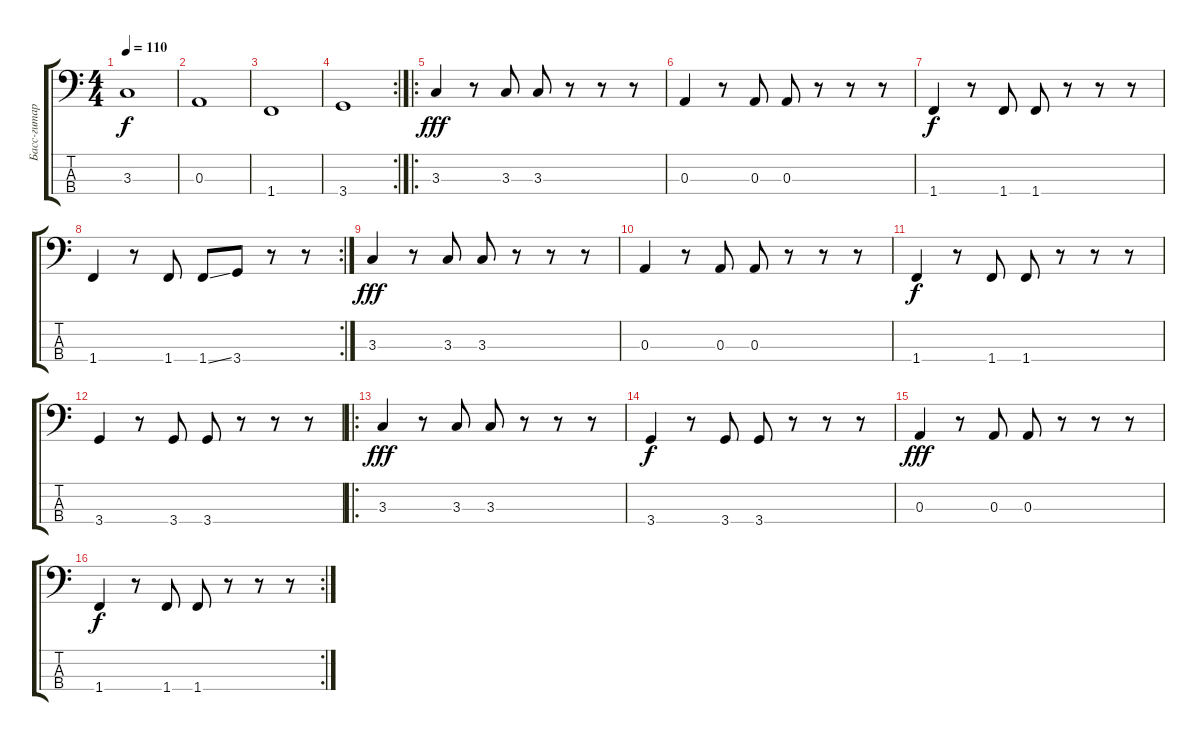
\track ("Басс-гитара" "Басс-гитар") {instrument fretlessbass}
\staff {score tabs}
\tuning (G2 D2 A1 E1) {hide}
\ts (4 4)
\tempo 110
\clef f4
\ks c
3.3.1{dy f volume 10 instrument fretlessbass} |
0.3.1 |
1.4.1 |
\rc 2
3.4.1 |
\ro
3.3.4{dy fff instrument electricbassfinger} r.8 3.3.8 3.3.8 r.8 r.8 r.8 |
0.3.4 r.8 0.3.8 0.3.8 r.8 r.8 r.8 |
1.4.4{dy f} r.8 1.4.8 1.4.8 r.8 r.8 r.8 |
\rc 2
1.4.4 r.8 1.4.8 1.4{ss}.8 3.4.8 r.8 r.8 |
3.3.4{dy fff} r.8 3.3.8 3.3.8 r.8 r.8 r.8 |
0.3.4 r.8 0.3.8 0.3.8 r.8 r.8 r.8 |
1.4.4{dy f} r.8 1.4.8 1.4.8 r.8 r.8 r.8 |
3.4.4 r.8 3.4.8 3.4.8 r.8 r.8 r.8 |
\ro
3.3.4{dy fff} r.8 3.3.8 3.3.8 r.8 r.8 r.8 |
3.4.4{dy f} r.8 3.4.8 3.4.8 r.8 r.8 r.8 |
0.3.4{dy fff} r.8 0.3.8 0.3.8 r.8 r.8 r.8 |
\rc 2
1.4.4{dy f} r.8 1.4.8 1.4.8 r.8 r.8 r.8
